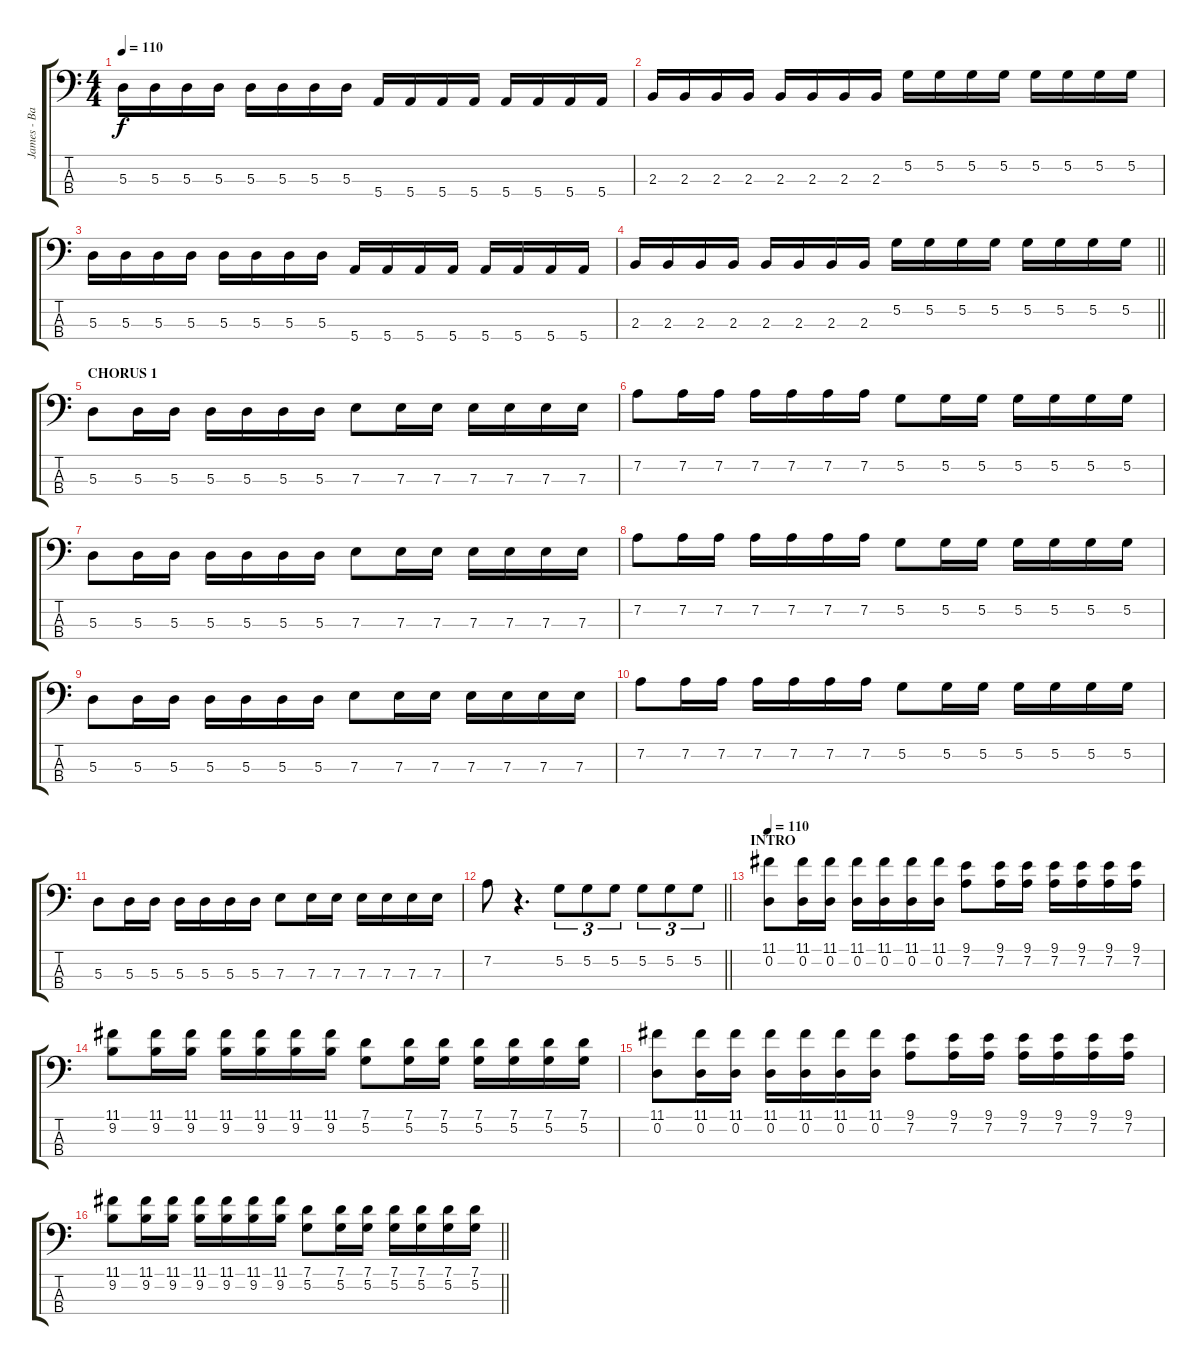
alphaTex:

\track ("James - Bass" "James - Ba") {instrument electricbasspick}
\staff {score tabs}
\tuning (G2 D2 A1 E1) {hide}
\ts (4 4)
\tempo 110
\clef f4
\ks c
5.3.16{dy f} 5.3.16 5.3.16 5.3.16 5.3.16 5.3.16 5.3.16 5.3.16 5.4.16 5.4.16 5.4.16 5.4.16 5.4.16 5.4.16 5.4.16 5.4.16 |
2.3.16 2.3.16 2.3.16 2.3.16 2.3.16 2.3.16 2.3.16 2.3.16 5.2.16 5.2.16 5.2.16 5.2.16 5.2.16 5.2.16 5.2.16 5.2.16 |
5.3.16 5.3.16 5.3.16 5.3.16 5.3.16 5.3.16 5.3.16 5.3.16 5.4.16 5.4.16 5.4.16 5.4.16 5.4.16 5.4.16 5.4.16 5.4.16 |
\barLineRight lightlight
2.3.16 2.3.16 2.3.16 2.3.16 2.3.16 2.3.16 2.3.16 2.3.16 5.2.16 5.2.16 5.2.16 5.2.16 5.2.16 5.2.16 5.2.16 5.2.16 |
\section ("" "CHORUS 1")
5.3.8 5.3.16 5.3.16 5.3.16 5.3.16 5.3.16 5.3.16 7.3.8 7.3.16 7.3.16 7.3.16 7.3.16 7.3.16 7.3.16 |
7.2.8 7.2.16 7.2.16 7.2.16 7.2.16 7.2.16 7.2.16 5.2.8 5.2.16 5.2.16 5.2.16 5.2.16 5.2.16 5.2.16 |
5.3.8 5.3.16 5.3.16 5.3.16 5.3.16 5.3.16 5.3.16 7.3.8 7.3.16 7.3.16 7.3.16 7.3.16 7.3.16 7.3.16 |
7.2.8 7.2.16 7.2.16 7.2.16 7.2.16 7.2.16 7.2.16 5.2.8 5.2.16 5.2.16 5.2.16 5.2.16 5.2.16 5.2.16 |
5.3.8 5.3.16 5.3.16 5.3.16 5.3.16 5.3.16 5.3.16 7.3.8 7.3.16 7.3.16 7.3.16 7.3.16 7.3.16 7.3.16 |
7.2.8 7.2.16 7.2.16 7.2.16 7.2.16 7.2.16 7.2.16 5.2.8 5.2.16 5.2.16 5.2.16 5.2.16 5.2.16 5.2.16 |
5.3.8 5.3.16 5.3.16 5.3.16 5.3.16 5.3.16 5.3.16 7.3.8 7.3.16 7.3.16 7.3.16 7.3.16 7.3.16 7.3.16 |
\barLineRight lightlight
7.2.8 r.4{d} 5.2.8{tu (3 2)} 5.2.8{tu (3 2)} 5.2.8{tu (3 2)} 5.2.8{tu (3 2)} 5.2.8{tu (3 2)} 5.2.8{tu (3 2)} |
\section ("" "INTRO")
\tempo 110
(11.1 0.2).8{volume 14} (11.1 0.2).16 (11.1 0.2).16 (11.1 0.2).16 (11.1 0.2).16 (11.1 0.2).16 (11.1 0.2).16 (9.1 7.2).8 (9.1 7.2).16 (9.1 7.2).16 (9.1 7.2).16 (9.1 7.2).16 (9.1 7.2).16 (9.1 7.2).16 |
(11.1 9.2).8 (11.1 9.2).16 (11.1 9.2).16 (11.1 9.2).16 (11.1 9.2).16 (11.1 9.2).16 (11.1 9.2).16 (7.1 5.2).8 (7.1 5.2).16 (7.1 5.2).16 (7.1 5.2).16 (7.1 5.2).16 (7.1 5.2).16 (7.1 5.2).16 |
(11.1 0.2).8 (11.1 0.2).16 (11.1 0.2).16 (11.1 0.2).16 (11.1 0.2).16 (11.1 0.2).16 (11.1 0.2).16 (9.1 7.2).8 (9.1 7.2).16 (9.1 7.2).16 (9.1 7.2).16 (9.1 7.2).16 (9.1 7.2).16 (9.1 7.2).16 |
\barLineRight lightlight
(11.1 9.2).8 (11.1 9.2).16 (11.1 9.2).16 (11.1 9.2).16 (11.1 9.2).16 (11.1 9.2).16 (11.1 9.2).16 (7.1 5.2).8 (7.1 5.2).16 (7.1 5.2).16 (7.1 5.2).16 (7.1 5.2).16 (7.1 5.2).16 (7.1 5.2).16
